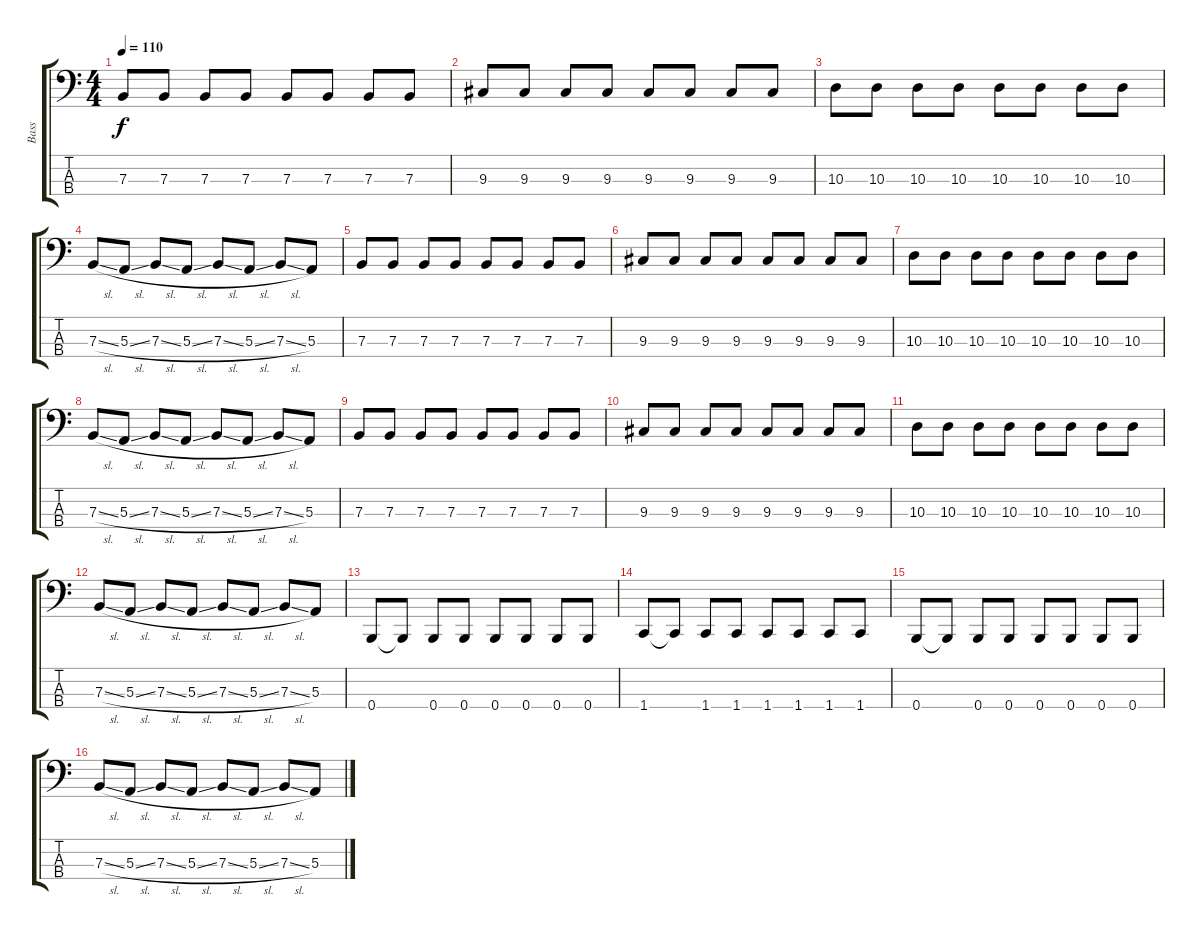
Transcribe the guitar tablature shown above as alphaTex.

\track ("Bass" "Bass") {instrument electricbasspick}
\staff {score tabs}
\tuning (D2 A1 E1 B0) {hide}
\ts (4 4)
\tempo 110
\clef f4
\ks c
7.3.8{dy f} 7.3.8 7.3.8 7.3.8 7.3.8 7.3.8 7.3.8 7.3.8 |
9.3.8 9.3.8 9.3.8 9.3.8 9.3.8 9.3.8 9.3.8 9.3.8 |
10.3.8 10.3.8 10.3.8 10.3.8 10.3.8 10.3.8 10.3.8 10.3.8 |
7.3{sl}.8 5.3{sl}.8 7.3{sl}.8 5.3{sl}.8 7.3{sl}.8 5.3{sl}.8 7.3{sl}.8 5.3.8 |
7.3.8 7.3.8 7.3.8 7.3.8 7.3.8 7.3.8 7.3.8 7.3.8 |
9.3.8 9.3.8 9.3.8 9.3.8 9.3.8 9.3.8 9.3.8 9.3.8 |
10.3.8 10.3.8 10.3.8 10.3.8 10.3.8 10.3.8 10.3.8 10.3.8 |
7.3{sl}.8 5.3{sl}.8 7.3{sl}.8 5.3{sl}.8 7.3{sl}.8 5.3{sl}.8 7.3{sl}.8 5.3.8 |
7.3.8 7.3.8 7.3.8 7.3.8 7.3.8 7.3.8 7.3.8 7.3.8 |
9.3.8 9.3.8 9.3.8 9.3.8 9.3.8 9.3.8 9.3.8 9.3.8 |
10.3.8 10.3.8 10.3.8 10.3.8 10.3.8 10.3.8 10.3.8 10.3.8 |
7.3{sl}.8 5.3{sl}.8 7.3{sl}.8 5.3{sl}.8 7.3{sl}.8 5.3{sl}.8 7.3{sl}.8 5.3.8 |
0.4.8 0.4{t}.8 0.4.8 0.4.8 0.4.8 0.4.8 0.4.8 0.4.8 |
1.4.8 1.4{t}.8 1.4.8 1.4.8 1.4.8 1.4.8 1.4.8 1.4.8 |
0.4.8 0.4{t}.8 0.4.8 0.4.8 0.4.8 0.4.8 0.4.8 0.4.8 |
7.3{sl}.8 5.3{sl}.8 7.3{sl}.8 5.3{sl}.8 7.3{sl}.8 5.3{sl}.8 7.3{sl}.8 5.3.8
